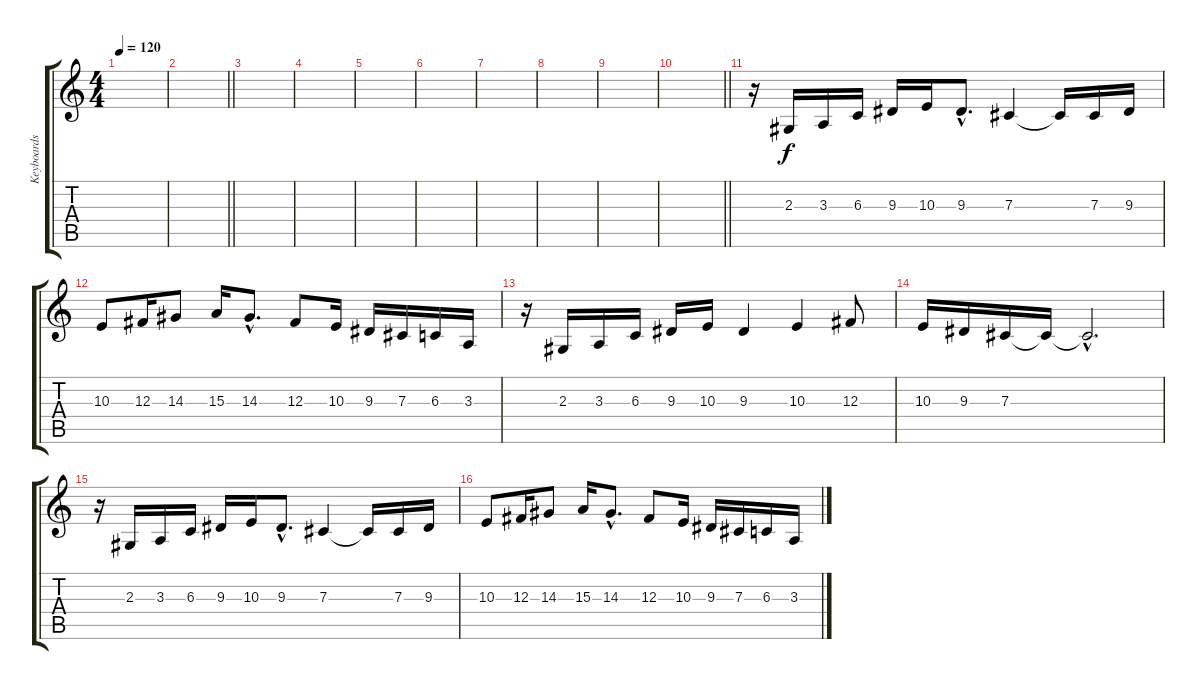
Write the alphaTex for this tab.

\track ("Keyboards" "Keyboards") {instrument lead2sawtooth}
\staff {score tabs}
\tuning (Eb4 Bb3 Gb3 Db3 Ab2 Eb2) {hide}
\ts (4 4)
\tempo 120
\clef g2
\ks c
|
\barLineRight lightlight
|
|
|
|
|
|
|
|
\barLineRight lightlight
|
r.16 2.3.16 3.3.16 6.3.16 9.3.16 10.3.16 9.3{hac}.8{d} 7.3.4 7.3{t}.16 7.3.16 9.3.16 |
10.3.8 12.3.16 14.3.8 15.3.16 14.3{hac}.8{d} 12.3.8 10.3.16 9.3.16 7.3.16 6.3.16 3.3.16 |
r.16 2.3.16 3.3.16 6.3.16 9.3.16 10.3.16 9.3.4 10.3.4 12.3.8 |
10.3.16 9.3.16 7.3.16 7.3{t}.16 7.3{hac t}.2{d} |
r.16 2.3.16 3.3.16 6.3.16 9.3.16 10.3.16 9.3{hac}.8{d} 7.3.4 7.3{t}.16 7.3.16 9.3.16 |
10.3.8 12.3.16 14.3.8 15.3.16 14.3{hac}.8{d} 12.3.8 10.3.16 9.3.16 7.3.16 6.3.16 3.3.16
